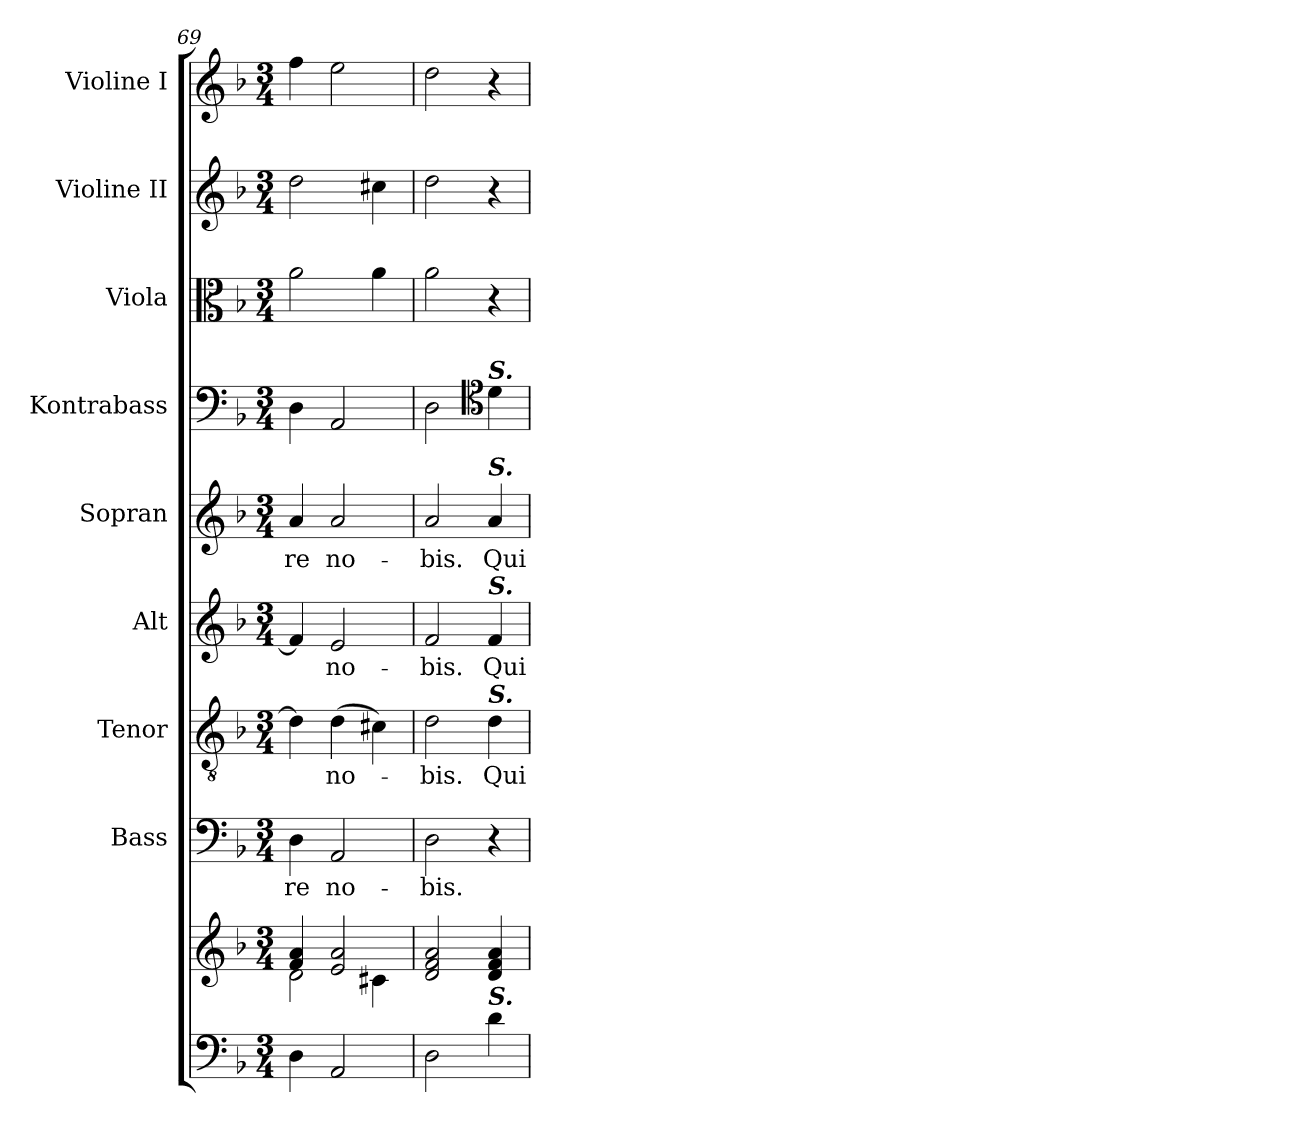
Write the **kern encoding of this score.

**kern	**kern	**kern	**text	**kern	**text	**kern	**text	**kern	**text	**kern	**kern	**kern	**kern
*part9	*part9	*part8	*part8	*part7	*part7	*part6	*part6	*part5	*part5	*part4	*part3	*part2	*part1
*staff10	*staff9	*staff8	*staff8	*staff7	*staff7	*staff6	*staff6	*staff5	*staff5	*staff4	*staff3	*staff2	*staff1
*	*	*I"Bass	*	*I"Tenor	*	*I"Alt	*	*I"Sopran	*	*I"Kontrabass	*I"Viola	*I"Violine II	*I"Violine I
*	*	*I'B.	*	*I'T.	*	*I'A.	*	*I'S.	*	*I'Kb.	*I'Vla.	*I'Vl. II	*I'Vl. I
*clefF4	*clefG2	*clefF4	*	*clefGv2	*	*clefG2	*	*clefG2	*	*clefF4	*clefC3	*clefG2	*clefG2
*	*	*	*	*	*	*	*	*	*	*ITrd7c12	*	*	*
*k[b-]	*k[b-]	*k[b-]	*	*k[b-]	*	*k[b-]	*	*k[b-]	*	*k[b-]	*k[b-]	*k[b-]	*k[b-]
*F:	*F:	*F:	*	*F:	*	*F:	*	*F:	*	*F:	*F:	*F:	*F:
*M3/4	*M3/4	*M3/4	*	*M3/4	*	*M3/4	*	*M3/4	*	*M3/4	*M3/4	*M3/4	*M3/4
=69	=69	=69	=69	=69	=69	=69	=69	=69	=69	=69	=69	=69	=69
*	*^	*	*	*	*	*	*	*	*	*	*	*	*
!	!	!	!	!LO:LY:b	!	!	!	!	!	!LO:LY:b	!	!	!	!
4D\	4f/ 4a/	2d\	4D\	-re	4d\]	.	4f/]	.	4a/	-re	4DD\	2a\	2dd\	4ff\
!	!	!	!	!LO:LY:b	!	!LO:LY:b	!	!LO:LY:b	!	!LO:LY:b	!	!	!	!
2AA/	2e/ 2a/	.	2AA/	no-	(>4d\	no-	2e/	no-	2a/	no-	2AAA/	.	.	2ee\
.	.	4c#X\	.	.	4c#X\)	.	.	.	.	.	.	4a\	4cc#X\	.
=70	=70	=70	=70	=70	=70	=70	=70	=70	=70	=70	=70	=70	=70	=70
!	!	!	!	!LO:LY:b	!	!LO:LY:b	!	!LO:LY:b	!	!LO:LY:b	!	!	!	!
*	*v	*v	*	*	*	*	*	*	*	*	*	*	*	*
2D\	2d/ 2f/ 2a/	2D\	-bis.	2d\	-bis.	2f/	-bis.	2a/	-bis.	2DD\	2a\	2dd\	2dd\
*	*	*	*	*	*	*	*	*	*	*clefC4	*	*	*
!	!	!	!	!	!	!	!	!	!	!LO:TX:a:Bi:t=S.	!	!	!
!	!	!	!	!	!	!	!	!LO:TX:a:Bi:t=S.	!	!	!	!	!
!	!	!	!	!	!	!LO:TX:a:Bi:t=S.	!	!	!	!	!	!	!
!	!	!	!	!LO:TX:a:Bi:t=S.	!	!	!	!	!	!	!	!	!
!LO:TX:a:Bi:t=S.	!	!	!	!	!	!	!	!	!	!	!	!	!
!	!	!	!	!	!LO:LY:b	!	!LO:LY:b	!	!LO:LY:b	!	!	!	!
4d\	4d/ 4f/ 4a/	4r	.	4d\	Qui	4f/	Qui	4a/	Qui	4D\	4r	4r	4r
=	=	=	=	=	=	=	=	=	=	=	=	=	=
*-	*-	*-	*-	*-	*-	*-	*-	*-	*-	*-	*-	*-	*-
